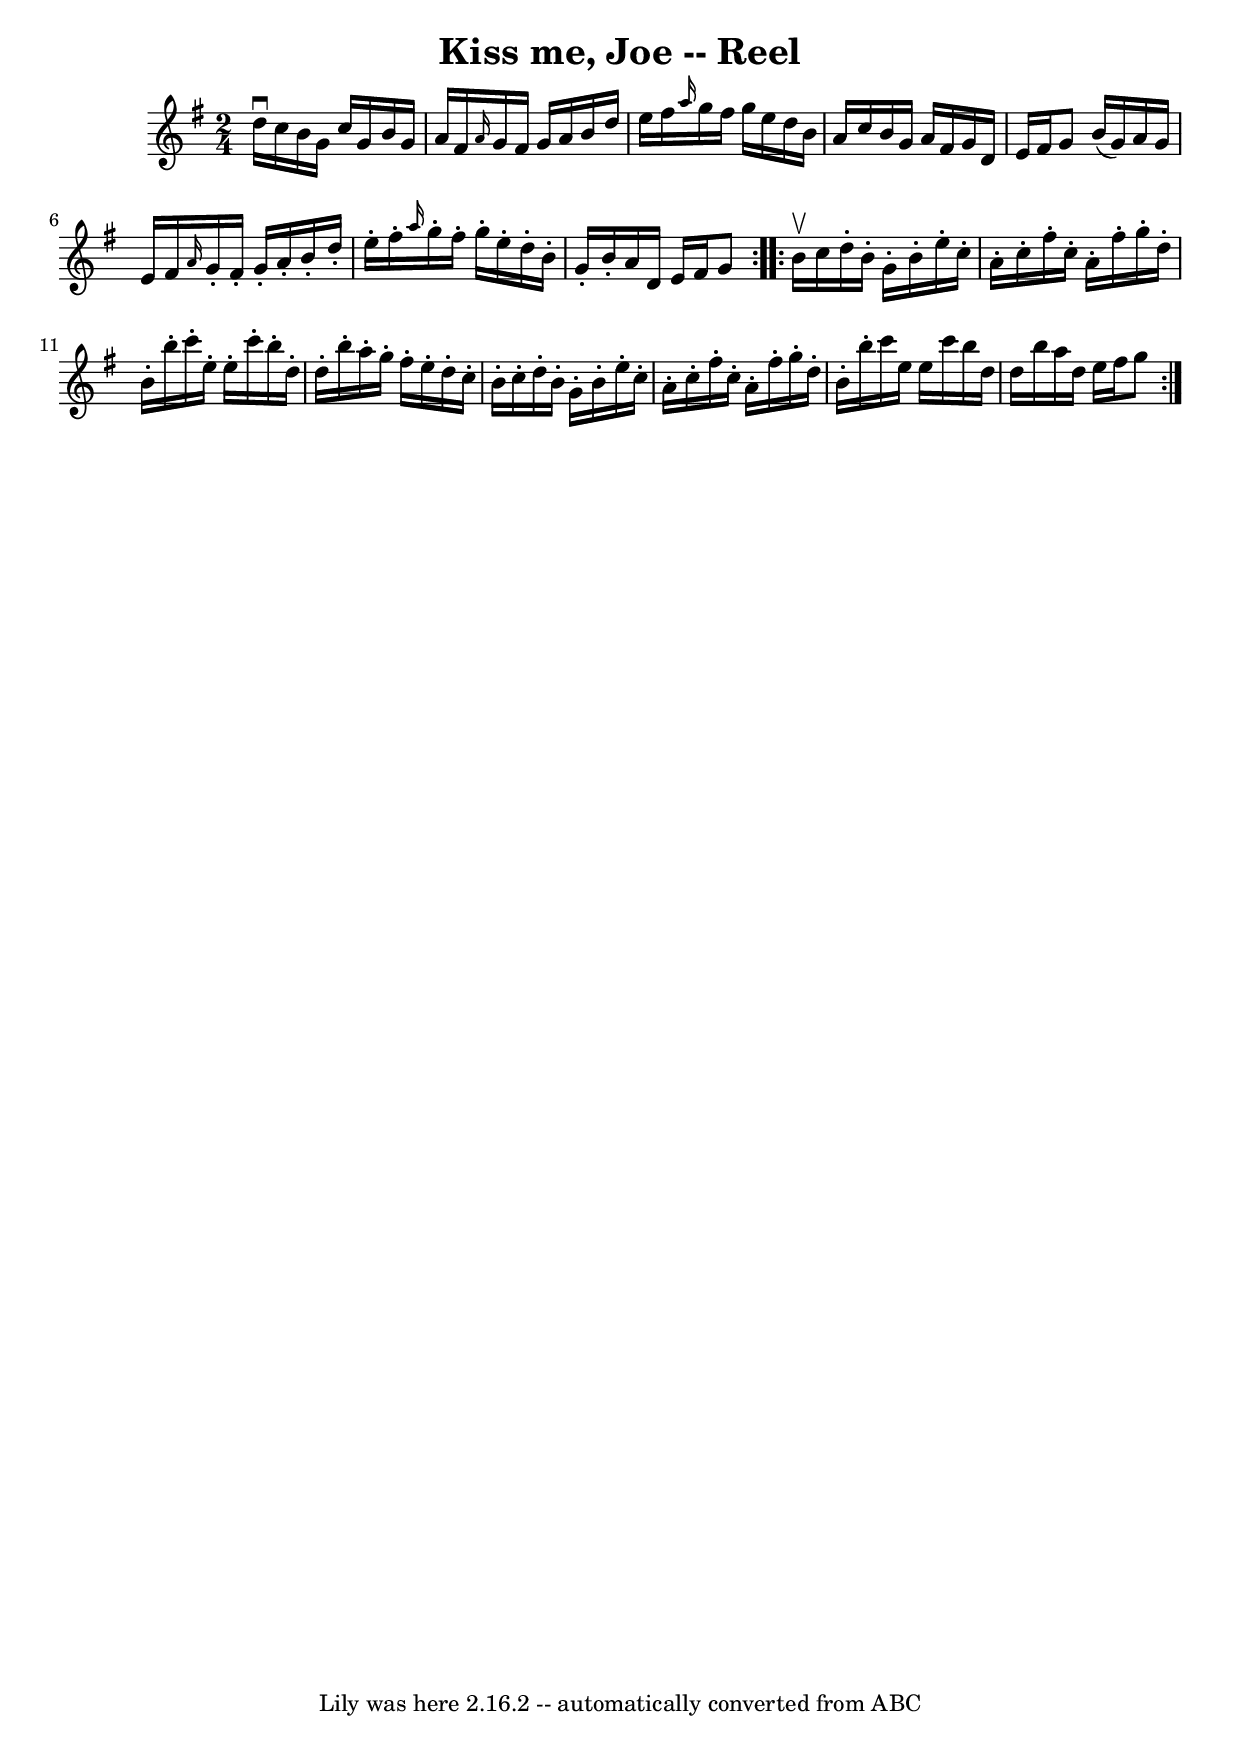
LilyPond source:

\version "2.16.2"
\include "Mammoth.ily"
\header {
  %% book = "Ryan's Mammoth Collection"
 crossRefNumber = "1"
 footnotes = ""
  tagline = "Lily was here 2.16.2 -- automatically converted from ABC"
  title = "Kiss me, Joe -- Reel"

}
voicedefault =  {



  \repeat volta 2 {

    \time 2/4 
    \key g \major d''16^\downbow c''16   |
 b'16 g'16 c''16 g'16 b'16 g'16 a'16 fis'16   |
    \grace { a'16  
	   } g'16 fis'16 g'16 a'16 b'16 d''16 e''16 fis''16   |
    
    \grace { a''16  
	   } g''16 fis''16 g''16 e''16 d''16 b'16 a'16 c''16   |
 b'16 g'16 a'16 fis'16 g'16 d'16 e'16 fis'16   |
 g'8 b'16 (g'16) a'16 g'16 e'16 fis'16   |
    \grace { a'16  
	   } g'16-. fis'16-. g'16-. a'16-. b'16-. d''16-. e''16-. fis''16-.  |
    \grace { a''16  
	   }   
 g''16-. fis''16-. g''16-. e''16-. d''16-. b'16-. g'16-. b'16-.  |
 a'16 d'16 e'16 fis'16 g'8  
  }     

  \repeat volta 2 { b'16^\upbow c''16   |
 d''16-. b'16-. g'16-. b'16-. e''16-. c''16-. a'16-. c''16-. |
 fis''16-. c''16-. a'16-. fis''16-. g''16-. d''16-. b'16-. b''16-.   |
 c'''16-. e''16-. e''16-. c'''16-. b''16-. d''16-. d''16-. b''16-.  |
 a''16-. g''16-. fis''16-. e''16-. d''16-. c''16-. b'16-. c''16-.  |
 d''16-. b'16-. g'16-. b'16-. e''16-. c''16-. a'16-. c''16-.  |
 fis''16-. c''16-. a'16-. fis''16-. g''16-. d''16-. b'16-. b''16-.  |
 c'''16 e''16 e''16 c'''16 b''16 d''16 d''16 b''16   |
 a''16 d''16 e''16 fis''16 g''8    
  }   

}

\score{
  <<

    \context Staff="default"
    {
      \voicedefault 
      
    }

  >>
  \layout {
    
  }
  \midi {
  }

}
